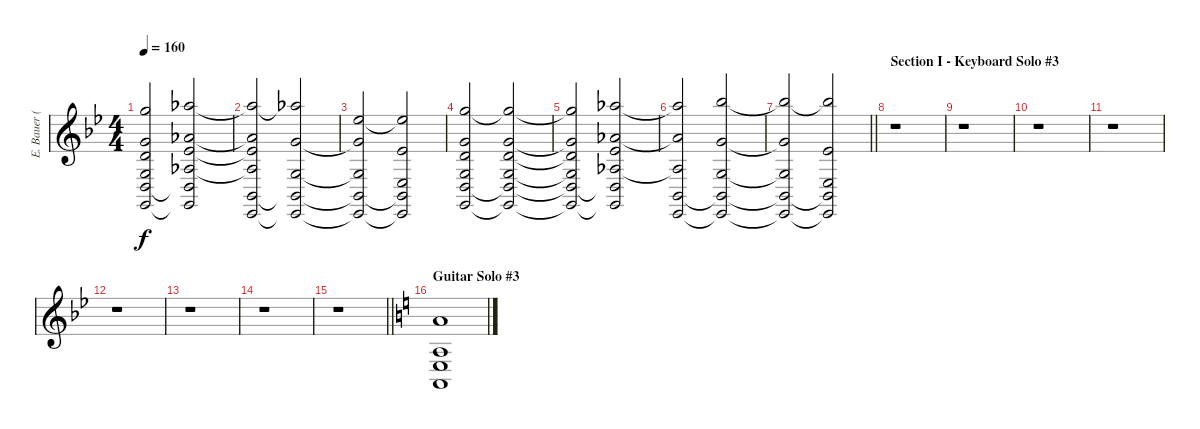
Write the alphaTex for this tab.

\track ("E. Bauer (Keyboard)" "E. Bauer (") {instrument choiraahs}
\staff {score}
\tuning (E4 B3 G3 D3 A2 E2 B1) {hide}
\ts (4 4)
\tempo 160
\clef g2
\ks gminor
(15.1{t} 8.2{t} 0.3{t} 12.4{t} 10.6{t} 8.7{t}).2{dy f} (16.1 9.2 1.3 13.4 10.6{t} 8.7{t}).2 |
(16.1{t} 9.2{t} 1.3{t} 13.4{t} 6.6 4.7).2 (16.1{t} 8.2 0.3 6.6{t} 4.7{t}).2 |
(11.1 8.2{t} 0.3{t} 6.6{t} 4.7{t}).2 (11.1{t} 4.2 1.4 6.6{t} 4.7{t}).2 |
(15.1 8.2 0.3 12.4 10.6 8.7).2 (15.1{t} 8.2 0.3 12.4 10.6{t} 8.7{t}).2 |
(15.1{t} 8.2{t} 0.3{t} 12.4{t} 10.6{t} 8.7{t}).2 (16.1 9.2 1.3 13.4 10.6{t} 8.7{t}).2 |
(16.1{t} 9.2{t} 1.3{t} 6.6 4.7).2 (18.1 8.2 0.3 6.6{t} 4.7{t}).2 |
\barLineRight lightlight
(18.1{t} 8.2{t} 0.3{t} 6.6{t} 4.7{t}).2 (18.1{t} 4.2 1.4 6.6{t} 4.7{t}).2 |
\section ("" "Section I - Keyboard Solo #3")
r.1 |
r.1 |
r.1 |
r.1 |
r.1 |
r.1 |
r.1 |
\barLineRight lightlight
r.1 |
\section ("" "Guitar Solo #3")
\ks aminor
(5.1 2.3 2.4 0.5).1
